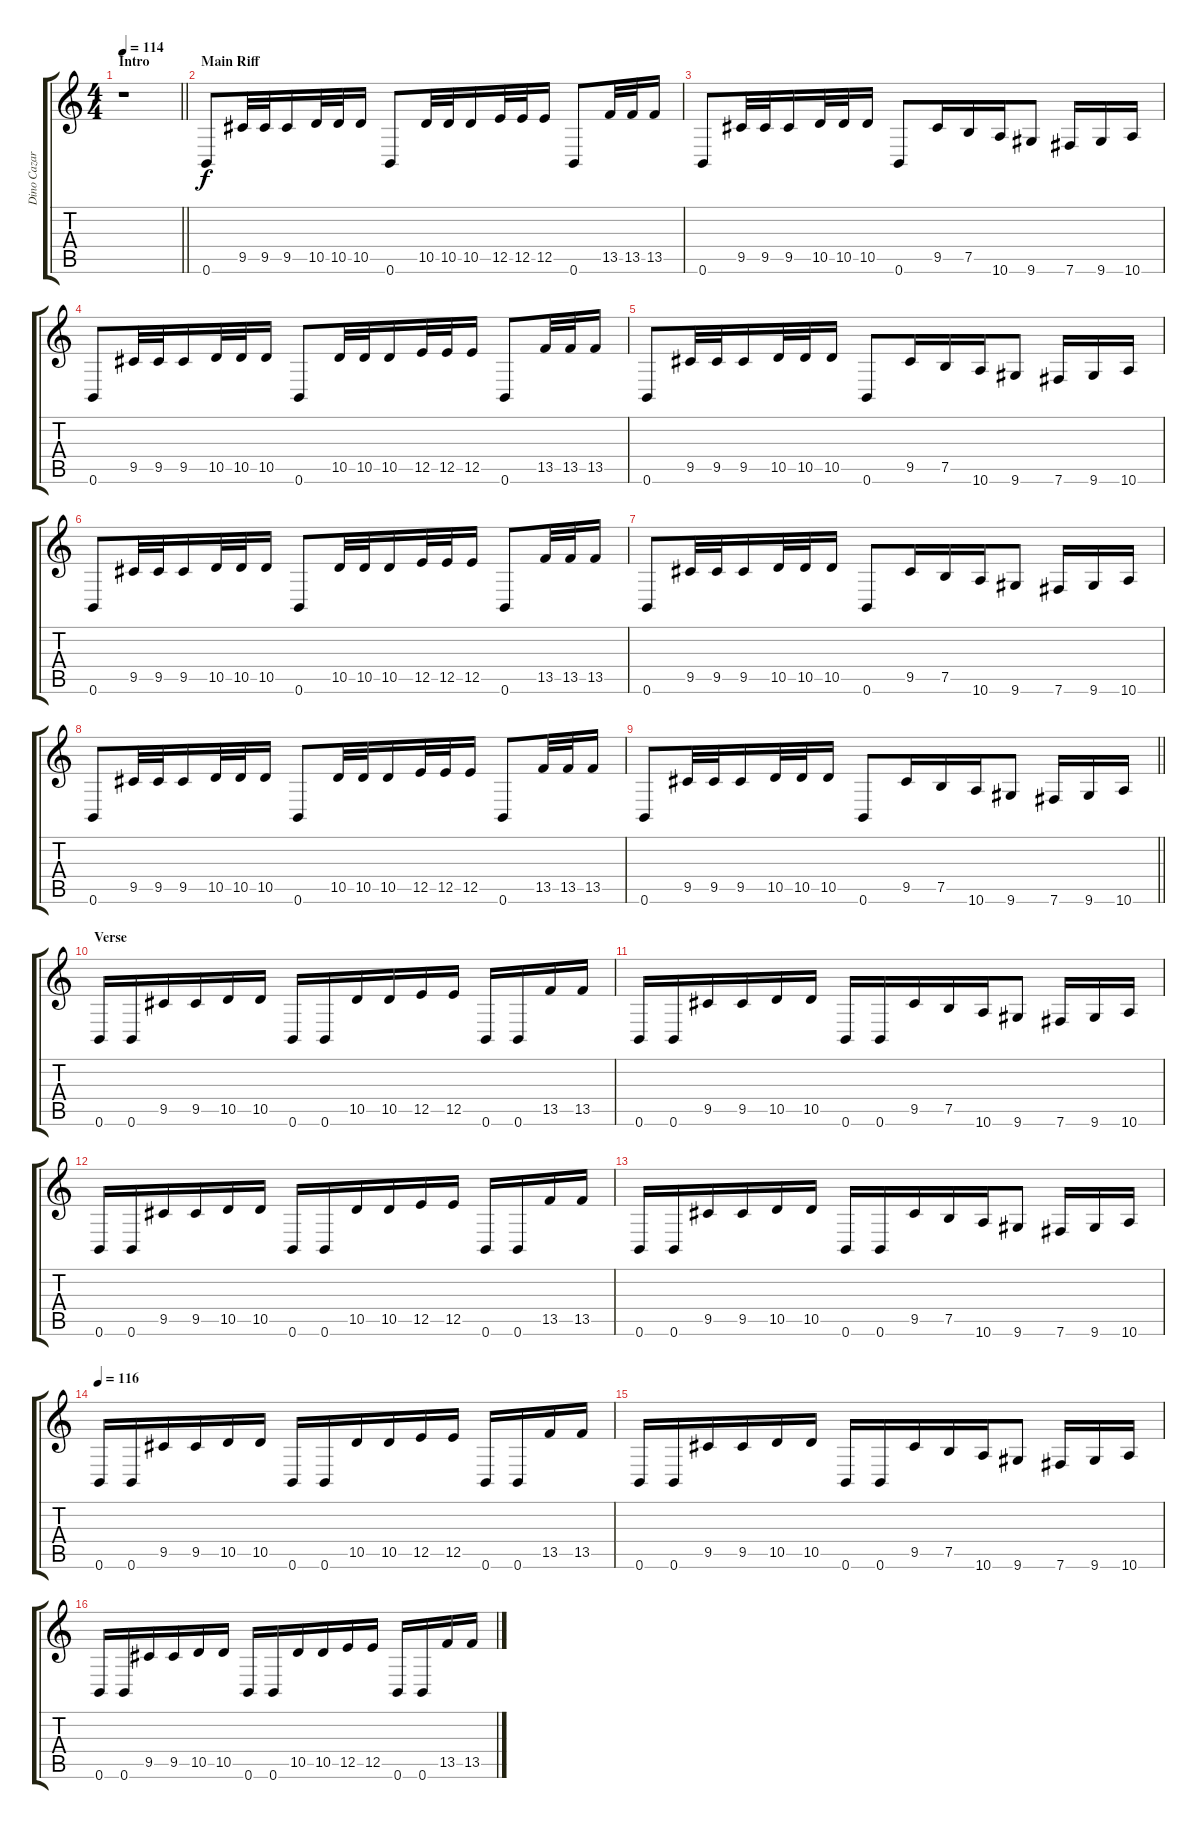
\track ("Dino Cazares" "Dino Cazar") {instrument distortionguitar}
\staff {score tabs}
\tuning (B3 Gb3 D3 A2 E2 B1) {hide}
\ts (4 4)
\section ("" "Intro")
\tempo 114
\clef g2
\barLineRight lightlight
\ks c
r.1{dy f instrument distortionguitar} |
\section ("" "Main Riff")
0.6.8 9.5.32 9.5.32 9.5.16{beam merge} 10.5.32 10.5.32 10.5.16{beam split} 0.6.8{beam merge} 10.5.32 10.5.32 10.5.16 12.5.32 12.5.32 12.5.16 0.6.8 13.5.32 13.5.32 13.5.16 |
0.6.8 9.5.32 9.5.32 9.5.16{beam merge} 10.5.32 10.5.32 10.5.16{beam split} 0.6.8{beam merge} 9.5.16 7.5.16 10.6.16 9.6.8 7.6.16 9.6.16 10.6.16 |
0.6.8 9.5.32 9.5.32 9.5.16{beam merge} 10.5.32 10.5.32 10.5.16{beam split} 0.6.8{beam merge} 10.5.32 10.5.32 10.5.16 12.5.32 12.5.32 12.5.16 0.6.8 13.5.32 13.5.32 13.5.16 |
0.6.8 9.5.32 9.5.32 9.5.16{beam merge} 10.5.32 10.5.32 10.5.16{beam split} 0.6.8{beam merge} 9.5.16 7.5.16 10.6.16 9.6.8 7.6.16 9.6.16 10.6.16 |
0.6.8 9.5.32 9.5.32 9.5.16{beam merge} 10.5.32 10.5.32 10.5.16{beam split} 0.6.8{beam merge} 10.5.32 10.5.32 10.5.16 12.5.32 12.5.32 12.5.16 0.6.8 13.5.32 13.5.32 13.5.16 |
0.6.8 9.5.32 9.5.32 9.5.16{beam merge} 10.5.32 10.5.32 10.5.16{beam split} 0.6.8{beam merge} 9.5.16 7.5.16 10.6.16 9.6.8 7.6.16 9.6.16 10.6.16 |
0.6.8 9.5.32 9.5.32 9.5.16{beam merge} 10.5.32 10.5.32 10.5.16{beam split} 0.6.8{beam merge} 10.5.32 10.5.32 10.5.16 12.5.32 12.5.32 12.5.16 0.6.8 13.5.32 13.5.32 13.5.16 |
\barLineRight lightlight
0.6.8 9.5.32 9.5.32 9.5.16{beam merge} 10.5.32 10.5.32 10.5.16{beam split} 0.6.8{beam merge} 9.5.16 7.5.16 10.6.16 9.6.8 7.6.16 9.6.16 10.6.16 |
\section ("" "Verse")
0.6.16 0.6.16 9.5.16 9.5.16{beam merge} 10.5.16 10.5.16{beam split} 0.6.16 0.6.16{beam merge} 10.5.16 10.5.16 12.5.16 12.5.16 0.6.16 0.6.16 13.5.16 13.5.16 |
0.6.16 0.6.16 9.5.16 9.5.16{beam merge} 10.5.16 10.5.16{beam split} 0.6.16 0.6.16{beam merge} 9.5.16 7.5.16 10.6.16 9.6.8 7.6.16 9.6.16 10.6.16 |
0.6.16 0.6.16 9.5.16 9.5.16{beam merge} 10.5.16 10.5.16{beam split} 0.6.16 0.6.16{beam merge} 10.5.16 10.5.16 12.5.16 12.5.16 0.6.16 0.6.16 13.5.16 13.5.16 |
0.6.16 0.6.16 9.5.16 9.5.16{beam merge} 10.5.16 10.5.16{beam split} 0.6.16 0.6.16{beam merge} 9.5.16 7.5.16 10.6.16 9.6.8 7.6.16 9.6.16 10.6.16 |
\tempo 116
0.6.16 0.6.16 9.5.16 9.5.16{beam merge} 10.5.16 10.5.16{beam split} 0.6.16 0.6.16{beam merge} 10.5.16 10.5.16 12.5.16 12.5.16 0.6.16 0.6.16 13.5.16 13.5.16 |
0.6.16 0.6.16 9.5.16 9.5.16{beam merge} 10.5.16 10.5.16{beam split} 0.6.16 0.6.16{beam merge} 9.5.16 7.5.16 10.6.16 9.6.8 7.6.16 9.6.16 10.6.16 |
0.6.16 0.6.16 9.5.16 9.5.16{beam merge} 10.5.16 10.5.16{beam split} 0.6.16 0.6.16{beam merge} 10.5.16 10.5.16 12.5.16 12.5.16 0.6.16 0.6.16 13.5.16 13.5.16
